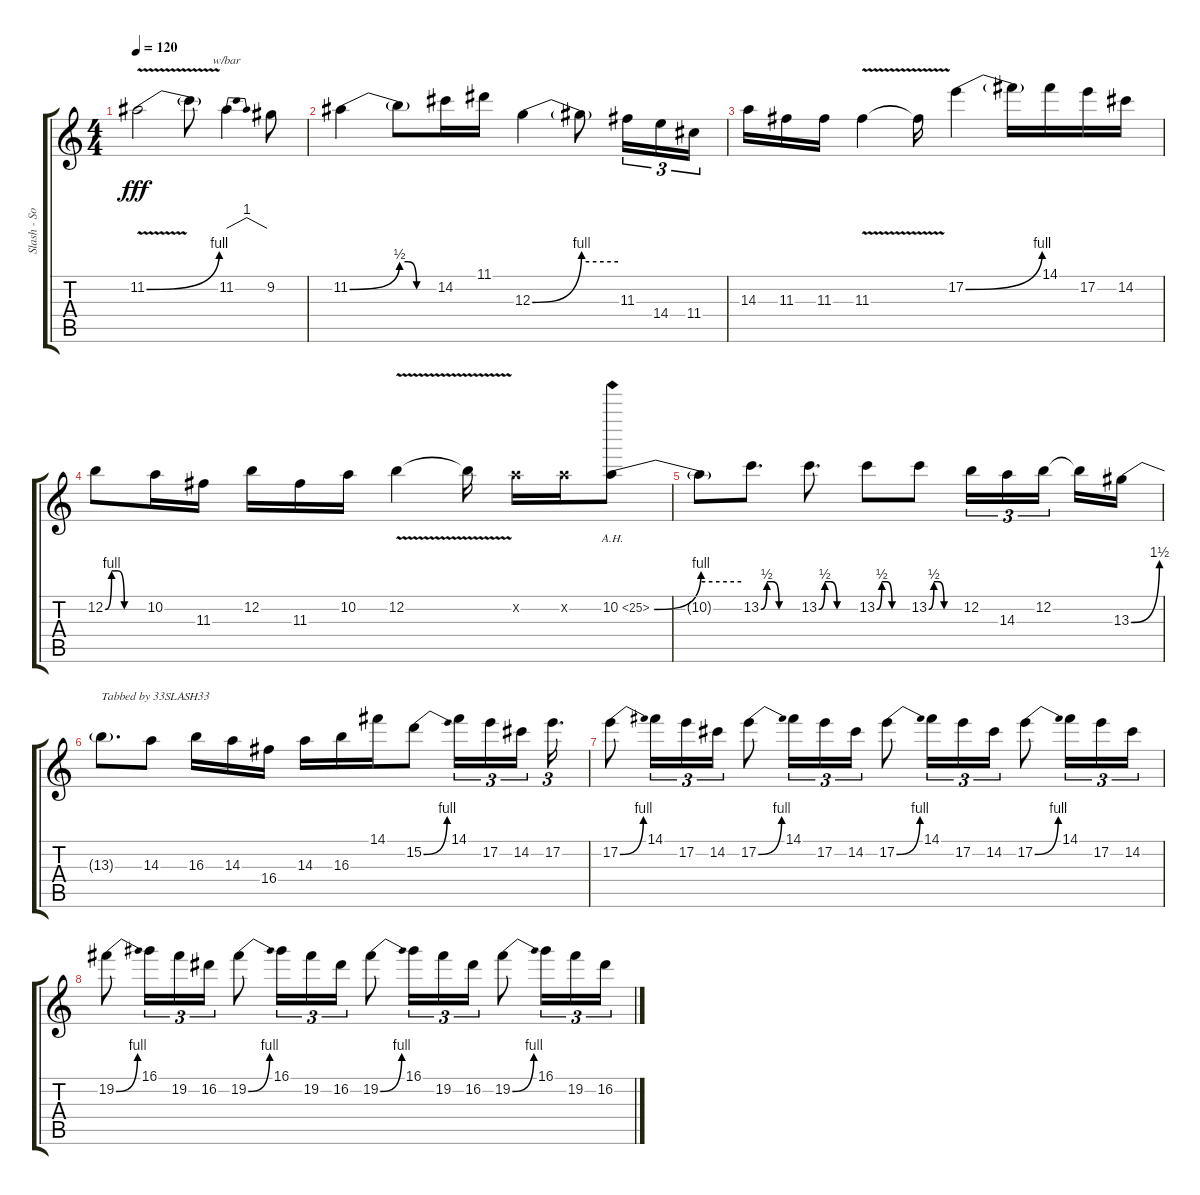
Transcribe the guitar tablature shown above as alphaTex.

\track ("Slash - Solo" "Slash - So") {instrument distortionguitar}
\staff {score tabs}
\tuning (E4 B3 G3 D3 A2 E2) {hide}
\ts (4 4)
\tempo 120
\clef g2
\ks c
11.2{be (bend 0 0 60 4) v}.2{dy fff} 11.2{t}.8 11.2.4{tbe (dip default 0 0 30 4 60 0)} 9.2.8 |
11.2{be (bend 0 0 60 2)}.4 11.2{be (custom 0 2 15 2 30 0 60 0) t}.8 14.2.16 11.1.16 12.3{be (bend 0 0 60 4)}.4 12.3{be (hold 0 2 60 2) t}.8 11.3.16{tu (3 2)} 14.4.16{tu (3 2)} 11.4.16{tu (3 2)} |
14.3.16 11.3.16 11.3.16 11.3{v}.4 11.3{t}.16 17.2{be (bend 0 0 60 4)}.4 17.2{t}.16 14.1.16 17.2.16 14.2.16 |
12.2{be (custom 0 0 10 4 20 4 30 0 60 0)}.8 10.2.16 11.3.16 12.2.16 11.3.16 10.2.16 12.2{v}.4 12.2{t}.16 10.2{x}.16 10.2{x}.16 10.2{be (bend 0 0 60 4) ah 15}.8 |
10.2{be (hold 0 2 60 2) t}.8 13.2{be (custom 0 0 10 2 20 2 30 0 60 0)}.8{d} 13.2{be (custom 0 0 10 2 20 2 30 0 60 0)}.8{d} 13.2{be (custom 0 0 10 2 20 2 30 0 60 0)}.8 13.2{be (custom 0 0 10 2 20 2 30 0 60 0)}.8 12.2.16{tu (3 2)} 14.3.16{tu (3 2)} 12.2.16{tu (3 2) beam splitsecondary} 12.2{t}.16 13.3{be (bend 0 0 60 6)}.16 |
13.3{t}.8{d txt "Tabbed by 33SLASH33"} 14.3.8 16.3.16 14.3.16 16.4.16 14.3.16 16.3.16 14.1.16 15.2{be (bend 0 0 60 4)}.8 14.1.16{tu (3 2)} 17.2.16{tu (3 2)} 14.2.16{tu (3 2) beam splitsecondary} 17.2.16{d tu (3 2)} |
17.2{be (bend 0 0 60 4)}.8 14.1.16{tu (3 2)} 17.2.16{tu (3 2)} 14.2.16{tu (3 2)} 17.2{be (bend 0 0 60 4)}.8 14.1.16{tu (3 2)} 17.2.16{tu (3 2)} 14.2.16{tu (3 2)} 17.2{be (bend 0 0 60 4)}.8 14.1.16{tu (3 2)} 17.2.16{tu (3 2)} 14.2.16{tu (3 2)} 17.2{be (bend 0 0 60 4)}.8 14.1.16{tu (3 2)} 17.2.16{tu (3 2)} 14.2.16{tu (3 2)} |
19.2{be (bend 0 0 60 4)}.8 16.1.16{tu (3 2)} 19.2.16{tu (3 2)} 16.2.16{tu (3 2)} 19.2{be (bend 0 0 60 4)}.8 16.1.16{tu (3 2)} 19.2.16{tu (3 2)} 16.2.16{tu (3 2)} 19.2{be (bend 0 0 60 4)}.8 16.1.16{tu (3 2)} 19.2.16{tu (3 2)} 16.2.16{tu (3 2)} 19.2{be (bend 0 0 60 4)}.8 16.1.16{tu (3 2)} 19.2.16{tu (3 2)} 16.2.16{tu (3 2)}
